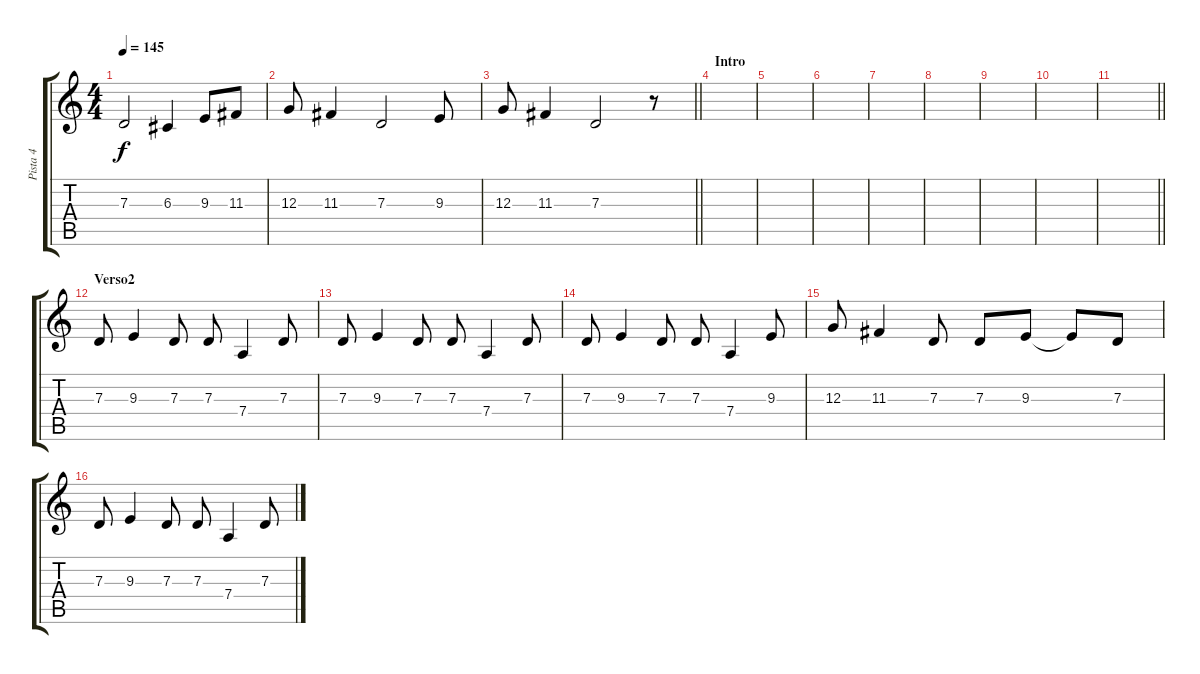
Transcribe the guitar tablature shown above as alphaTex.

\track ("Pista 4" "Pista 4") {instrument altosax}
\staff {score tabs}
\tuning (E4 B3 G3 D3 A2 E2) {hide}
\ts (4 4)
\tempo 145
\clef g2
\ks c
7.3.2{dy f} 6.3.4 9.3.8 11.3.8 |
12.3.8 11.3.4 7.3.2 9.3.8 |
\barLineRight lightlight
12.3.8 11.3.4 7.3.2 r.8 |
\section ("" "Intro")
|
|
|
|
|
|
|
\barLineRight lightlight
|
\section ("" "Verso2")
7.3.8 9.3.4 7.3.8 7.3.8 7.4.4 7.3.8 |
7.3.8 9.3.4 7.3.8 7.3.8 7.4.4 7.3.8 |
7.3.8 9.3.4 7.3.8 7.3.8 7.4.4 9.3.8 |
12.3.8 11.3.4 7.3.8 7.3.8 9.3.8 9.3{t}.8 7.3.8 |
7.3.8 9.3.4 7.3.8 7.3.8 7.4.4 7.3.8
